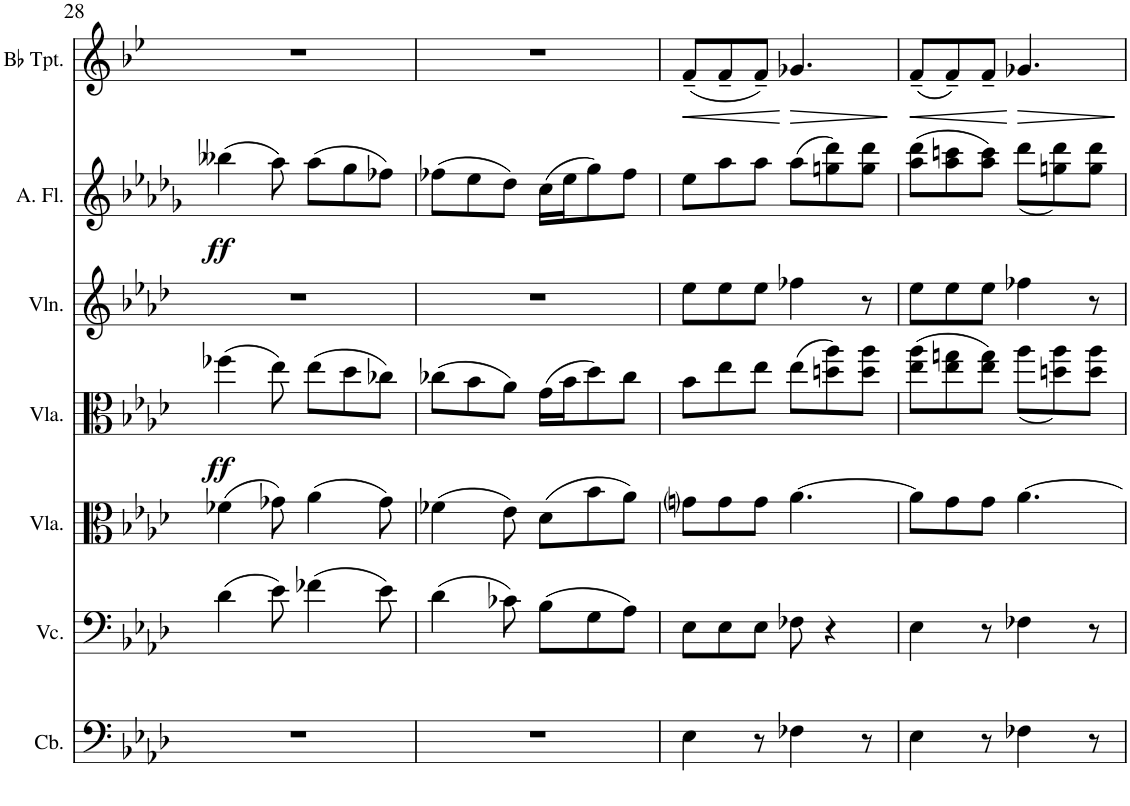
**kern	**kern	**kern	**kern	**dynam	**kern	**kern	**dynam	**kern	**dynam
*part7	*part6	*part5	*part4	*part4	*part3	*part2	*part2	*part1	*part1
*staff7	*staff6	*staff5	*staff4	*staff4	*staff3	*staff2	*staff2	*staff1	*staff1
*I"Contrabass	*I"Violoncello	*I"Viola	*I"Viola	*	*I"Violin	*I"Alto Flute	*	*I"Bb Trumpet	*
*I'Cb.	*I'Vc.	*I'Vla.	*I'Vla.	*	*I'Vln.	*I'A. Fl.	*	*I'Bb Tpt.	*
!!LO:PB:g=z
*clefF4	*clefF4	*clefC3	*clefC3	*	*clefG2	*clefG2	*	*clefG2	*
*Trd7c12	*	*	*	*	*	*Trd3c5	*	*Trd1c2	*
*k[b-e-a-d-]	*k[b-e-a-d-]	*k[b-e-a-d-]	*k[b-e-a-d-]	*	*k[b-e-a-d-]	*k[b-e-a-d-g-]	*	*k[b-e-]	*
*M6/8	*M6/8	*M6/8	*M6/8	*	*M6/8	*M6/8	*	*M6/8	*
=28	=28	=28	=28	=28	=28	=28	=28	=28	=28
!	!	!	!	!LO:DY:b	!	!	!LO:DY:b	!	!
2.r	(>4d-\	(>4f-X\	(>4ff-X\	ff	2.r	(>4bb--X\	ff	2.r	.
.	8e-\)	8g-X\)	8ee-\)	.	.	8aa-\)	.	.	.
.	(>4f-X\	(>4a-\	(>8ee-\L	.	.	(>8aa-\L	.	.	.
.	.	.	8dd-\	.	.	8gg-\	.	.	.
.	8e-\)	8g-\)	8cc-X\J)	.	.	8ff-X\J)	.	.	.
=29	=29	=29	=29	=29	=29	=29	=29	=29	=29
2.r	(>4d-\	(>4f-X\	(>8cc-X\L	.	2.r	(>8ff-X\L	.	2.r	.
.	.	.	8b-\	.	.	8ee-\	.	.	.
.	8c-X\)	8e-\)	8a-\J)	.	.	8dd-\J)	.	.	.
.	(>8B-\L	(>8d-\L	(>16g\LL	.	.	(>16cc\LL	.	.	.
.	.	.	16b-\J	.	.	16ee-\J	.	.	.
.	8G\	8b-\	8dd-\)	.	.	8gg-\)	.	.	.
.	8A-\J)	8a-\J)	8cc-\J	.	.	8ff-\J	.	.	.
=30	=30	=30	=30	=30	=30	=30	=30	=30	=30
!	!	!	!	!	!	!	!	!	!LO:HP:b
4E-\	8E-\L	8gni\L	8b-\L	.	8ee-\L	8ee-\L	.	(<8f~/L	<
.	8E-\	8g\	8ee-\	.	8ee-\	8aa-\	.	8f~/	.
8r	8E-\J	8g\J	8ee-\J	.	8ee-\J	8aa-\J	.	8f~/J)	.
!	!	!	!	!	!	!	!	!	!LO:HP:n=1:b
4F-X\	8F-X\	[4.a-\	(>8ee-\L	.	4ff-X\	(>8aa-\L	.	4.g-X/	[ >
.	4r	.	8ddn\ 8aa-\)	.	.	8ggn\ 8ddd-\)	.	.	.
8r	.	.	8dd\ 8aa-\J	.	8r	8gg\ 8ddd-\J	.	.	.
.	.	.	.	.	.	.	.	.	]
=31	=31	=31	=31	=31	=31	=31	=31	=31	=31
!	!	!	!	!	!	!	!	!	!LO:HP:b
4E-\	4E-\	8a-\L]	(>8ee-\ 8aa-\L	.	8ee-\L	(>8aa-\ 8ddd-\L	.	(<8f~/L	<
.	.	8g\	8ee-\ 8ggn\	.	8ee-\	8aa-\ 8cccn\	.	8f~/)	.
8r	8r	8g\J	8ee-\ 8gg\J)	.	8ee-\J	8aa-\ 8ccc\J)	.	8f~/J	.
!	!	!	!	!	!	!	!	!	!LO:HP:n=1:b
4F-X\	4F-X\	[4.a-\	(<8aa-\L	.	4ff-X\	(<8ddd-\L	.	4.g-X/	[ >
.	.	.	8ddn\ 8aa-\)	.	.	8ggn\ 8ddd-\)	.	.	.
8r	8r	.	8dd\ 8aa-\J	.	8r	8gg\ 8ddd-\J	.	.	.
.	.	.	.	.	.	.	.	.	]
=	=	=	=	=	=	=	=	=	=
*-	*-	*-	*-	*-	*-	*-	*-	*-	*-
